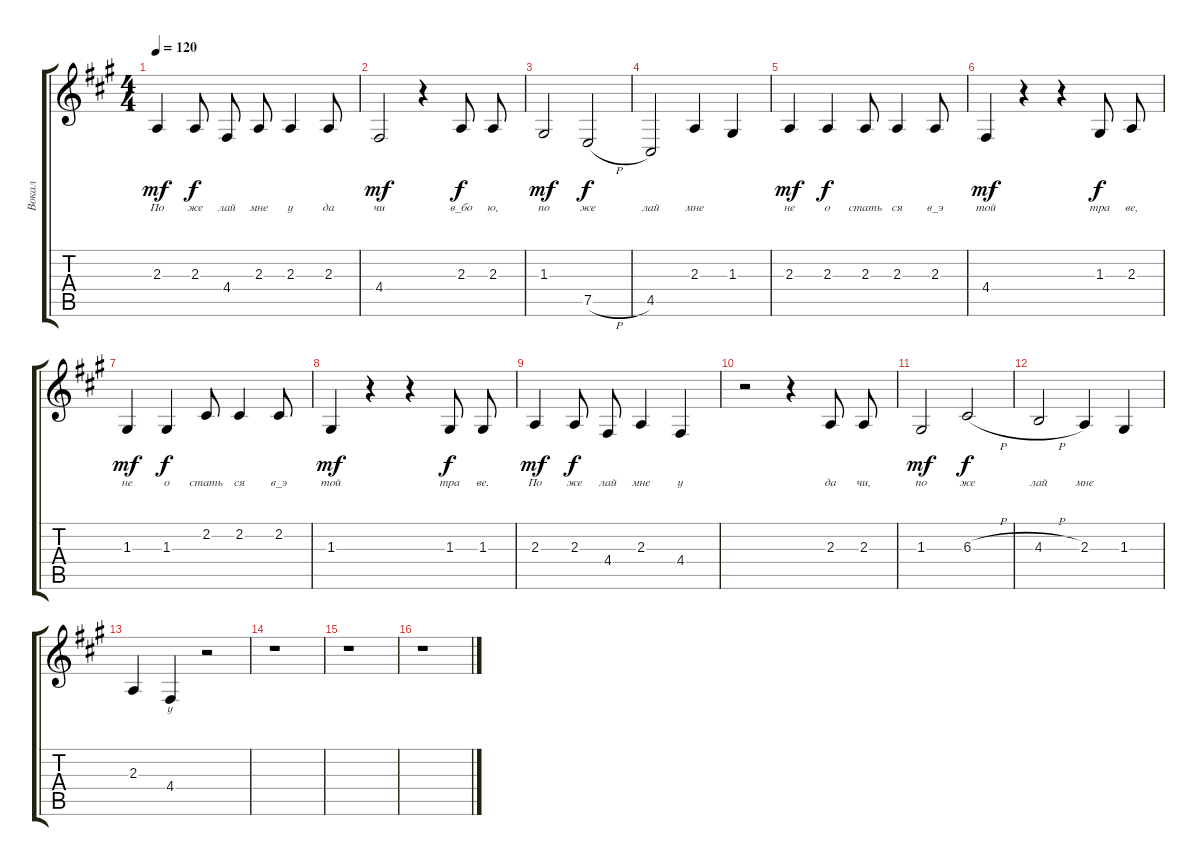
\track ("Вокал" "Вокал") {instrument brightacousticpiano}
\staff {score tabs}
\tuning (E4 B3 G3 D3 A2 E2) {hide}
\ts (4 4)
\tempo 120
\clef g2
\ks a
2.3.4{lyrics (0 "По") lyrics (1 "") lyrics (2 "") lyrics (3 "") lyrics (4 "") dy mf} 2.3.8{lyrics (0 "же") lyrics (1 "") lyrics (2 "") lyrics (3 "") lyrics (4 "") dy f beam split} 4.4.8{lyrics (0 "лай") lyrics (1 "") lyrics (2 "") lyrics (3 "") lyrics (4 "")} 2.3.8{lyrics (0 "мне") lyrics (1 "") lyrics (2 "") lyrics (3 "") lyrics (4 "")} 2.3.4{lyrics (0 "у") lyrics (1 "") lyrics (2 "") lyrics (3 "") lyrics (4 "")} 2.3.8{lyrics (0 "да") lyrics (1 "") lyrics (2 "") lyrics (3 "") lyrics (4 "")} |
4.4.2{lyrics (0 "чи") lyrics (1 "") lyrics (2 "") lyrics (3 "") lyrics (4 "") dy mf} r.4 2.3.8{lyrics (0 "в_бо") lyrics (1 "") lyrics (2 "") lyrics (3 "") lyrics (4 "") dy f beam split} 2.3.8{lyrics (0 "ю,") lyrics (1 "") lyrics (2 "") lyrics (3 "") lyrics (4 "")} |
1.3.2{lyrics (0 "по") lyrics (1 "") lyrics (2 "") lyrics (3 "") lyrics (4 "") dy mf} 7.5{h}.2{lyrics (0 "же") lyrics (1 "") lyrics (2 "") lyrics (3 "") lyrics (4 "") dy f} |
4.5.2{lyrics (0 "лай") lyrics (1 "") lyrics (2 "") lyrics (3 "") lyrics (4 "")} 2.3.4{lyrics (0 "мне") lyrics (1 "") lyrics (2 "") lyrics (3 "") lyrics (4 "")} 1.3.4{lyrics (0 "") lyrics (1 "") lyrics (2 "") lyrics (3 "") lyrics (4 "")} |
2.3.4{lyrics (0 "не") lyrics (1 "") lyrics (2 "") lyrics (3 "") lyrics (4 "") dy mf} 2.3.4{lyrics (0 "о") lyrics (1 "") lyrics (2 "") lyrics (3 "") lyrics (4 "") dy f} 2.3.8{lyrics (0 "стать") lyrics (1 "") lyrics (2 "") lyrics (3 "") lyrics (4 "")} 2.3.4{lyrics (0 "ся") lyrics (1 "") lyrics (2 "") lyrics (3 "") lyrics (4 "")} 2.3.8{lyrics (0 "в_э") lyrics (1 "") lyrics (2 "") lyrics (3 "") lyrics (4 "")} |
4.4.4{lyrics (0 "той") lyrics (1 "") lyrics (2 "") lyrics (3 "") lyrics (4 "") dy mf} r.4 r.4 1.3.8{lyrics (0 "тра") lyrics (1 "") lyrics (2 "") lyrics (3 "") lyrics (4 "") dy f beam split} 2.3.8{lyrics (0 "ве,") lyrics (1 "") lyrics (2 "") lyrics (3 "") lyrics (4 "")} |
1.3.4{lyrics (0 "не") lyrics (1 "") lyrics (2 "") lyrics (3 "") lyrics (4 "") dy mf} 1.3.4{lyrics (0 "о") lyrics (1 "") lyrics (2 "") lyrics (3 "") lyrics (4 "") dy f} 2.2.8{lyrics (0 "стать") lyrics (1 "") lyrics (2 "") lyrics (3 "") lyrics (4 "")} 2.2.4{lyrics (0 "ся") lyrics (1 "") lyrics (2 "") lyrics (3 "") lyrics (4 "")} 2.2.8{lyrics (0 "в_э") lyrics (1 "") lyrics (2 "") lyrics (3 "") lyrics (4 "")} |
1.3.4{lyrics (0 "той") lyrics (1 "") lyrics (2 "") lyrics (3 "") lyrics (4 "") dy mf} r.4 r.4 1.3.8{lyrics (0 "тра") lyrics (1 "") lyrics (2 "") lyrics (3 "") lyrics (4 "") dy f beam split} 1.3.8{lyrics (0 "ве.") lyrics (1 "") lyrics (2 "") lyrics (3 "") lyrics (4 "")} |
2.3.4{lyrics (0 "По") lyrics (1 "") lyrics (2 "") lyrics (3 "") lyrics (4 "") dy mf} 2.3.8{lyrics (0 "же") lyrics (1 "") lyrics (2 "") lyrics (3 "") lyrics (4 "") dy f beam split} 4.4.8{lyrics (0 "лай") lyrics (1 "") lyrics (2 "") lyrics (3 "") lyrics (4 "")} 2.3.4{lyrics (0 "мне") lyrics (1 "") lyrics (2 "") lyrics (3 "") lyrics (4 "")} 4.4.4{lyrics (0 "у") lyrics (1 "") lyrics (2 "") lyrics (3 "") lyrics (4 "")} |
r.2 r.4 2.3.8{lyrics (0 "да") lyrics (1 "") lyrics (2 "") lyrics (3 "") lyrics (4 "") beam split} 2.3.8{lyrics (0 "чи,") lyrics (1 "") lyrics (2 "") lyrics (3 "") lyrics (4 "")} |
1.3.2{lyrics (0 "по") lyrics (1 "") lyrics (2 "") lyrics (3 "") lyrics (4 "") dy mf} 6.3{h}.2{lyrics (0 "же") lyrics (1 "") lyrics (2 "") lyrics (3 "") lyrics (4 "") dy f} |
4.3{h}.2{lyrics (0 "лай") lyrics (1 "") lyrics (2 "") lyrics (3 "") lyrics (4 "")} 2.3.4{lyrics (0 "мне") lyrics (1 "") lyrics (2 "") lyrics (3 "") lyrics (4 "")} 1.3.4{lyrics (0 "") lyrics (1 "") lyrics (2 "") lyrics (3 "") lyrics (4 "")} |
2.3.4{lyrics (0 "") lyrics (1 "") lyrics (2 "") lyrics (3 "") lyrics (4 "")} 4.4.4{lyrics (0 "у") lyrics (1 "") lyrics (2 "") lyrics (3 "") lyrics (4 "")} r.2 |
r.1 |
r.1 |
r.1
